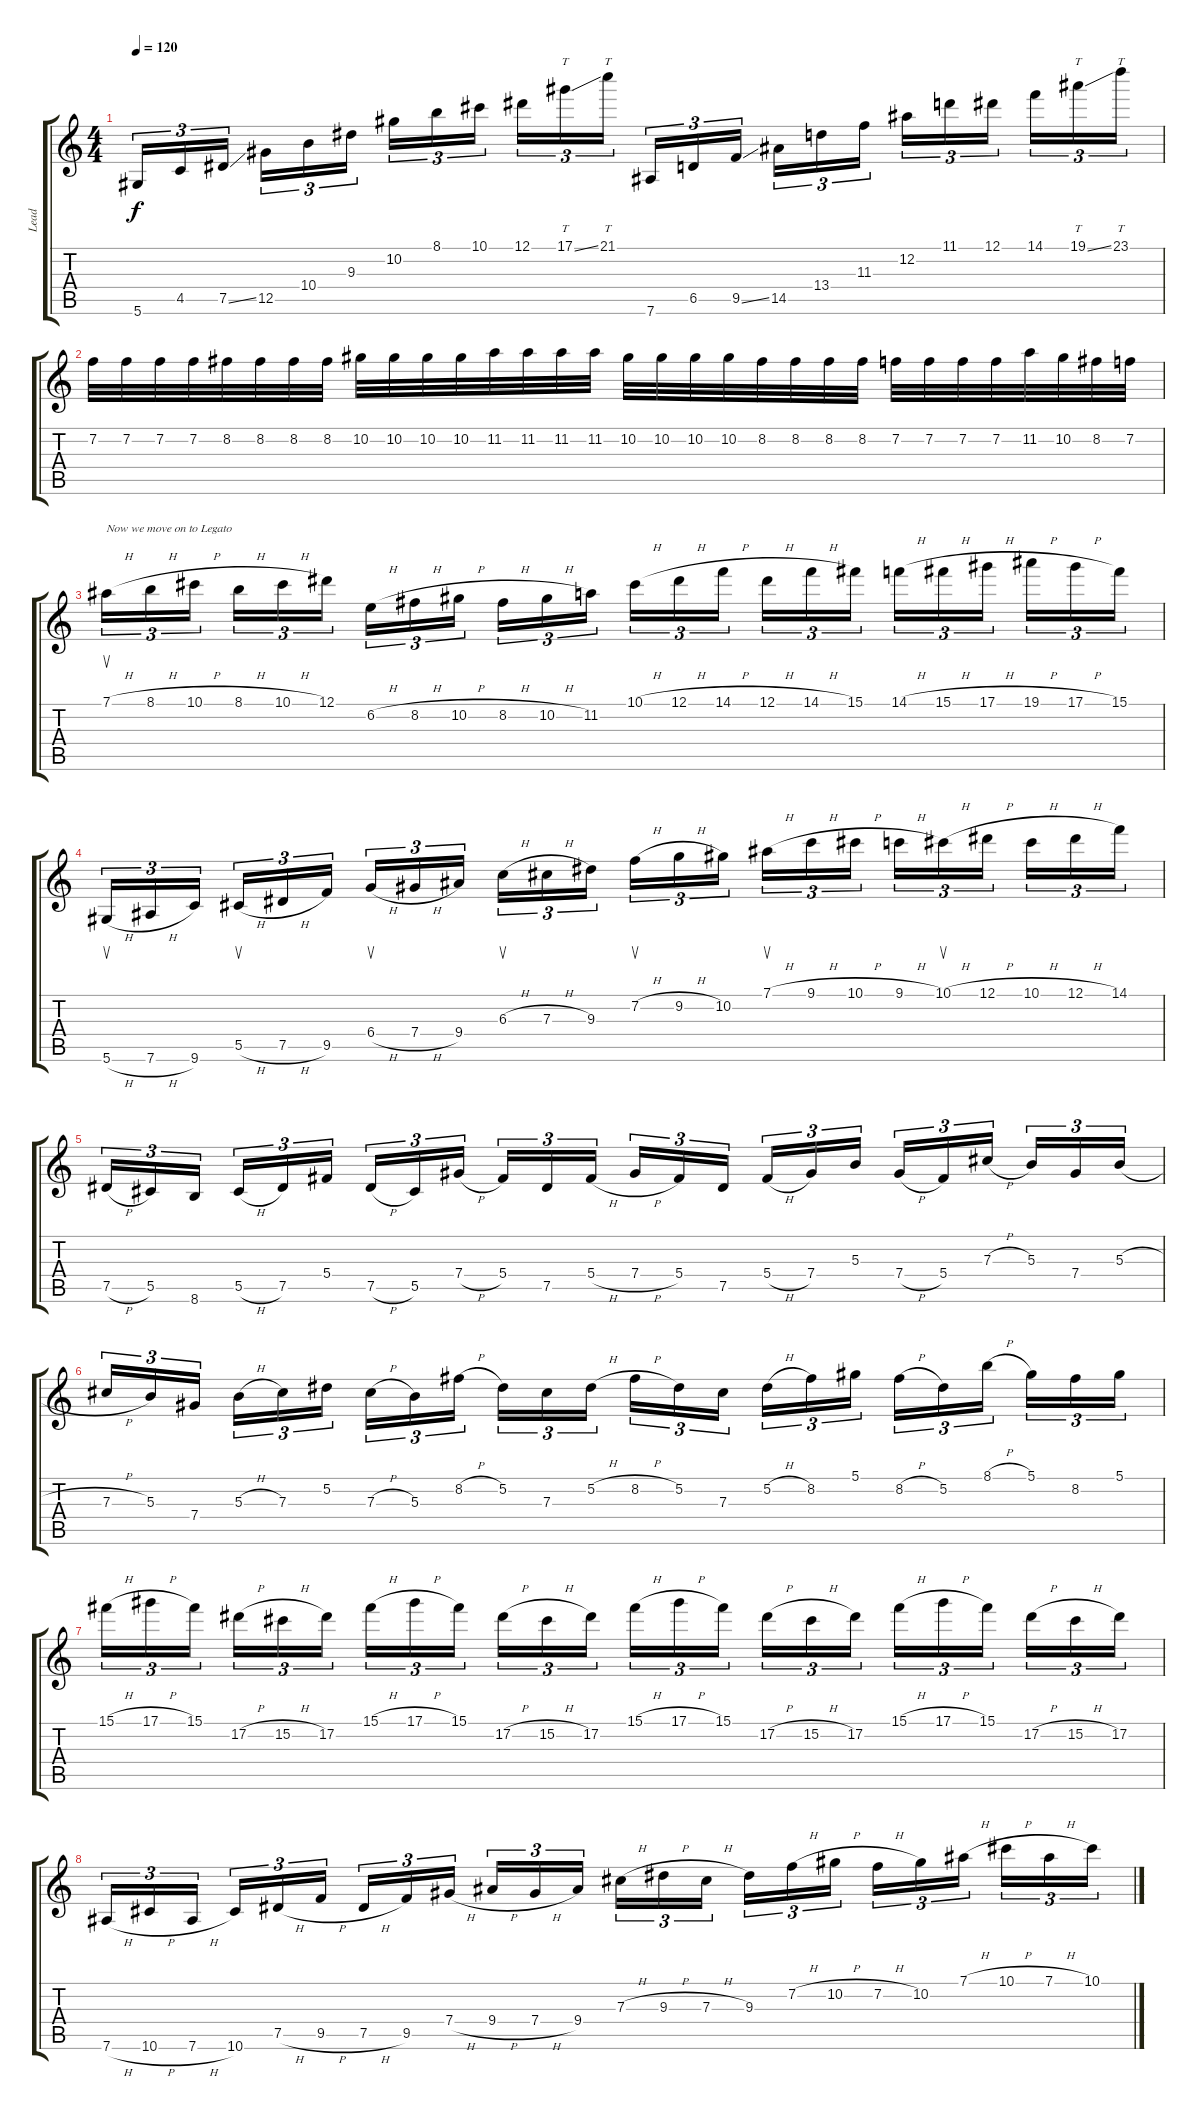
\track ("Lead" "Lead") {instrument overdrivenguitar}
\staff {score tabs}
\tuning (Eb4 Bb3 Gb3 Db3 Ab2 Eb2) {hide}
\ts (4 4)
\tempo 120
\clef g2
\ks c
5.6.16{tu (3 2) dy f} 4.5.16{tu (3 2)} 7.5{ss}.16{tu (3 2)} 12.5.16{tu (3 2)} 10.4.16{tu (3 2)} 9.3.16{tu (3 2)} 10.2.16{tu (3 2)} 8.1.16{tu (3 2)} 10.1.16{tu (3 2)} 12.1.16{tu (3 2)} 17.1{ss}.16{tt tu (3 2)} 21.1.16{tt tu (3 2)} 7.6.16{tu (3 2)} 6.5.16{tu (3 2)} 9.5{ss}.16{tu (3 2)} 14.5.16{tu (3 2)} 13.4.16{tu (3 2)} 11.3.16{tu (3 2)} 12.2.16{tu (3 2)} 11.1.16{tu (3 2)} 12.1.16{tu (3 2)} 14.1.16{tu (3 2)} 19.1{ss}.16{tt tu (3 2)} 23.1.16{tt tu (3 2)} |
7.2.32 7.2.32 7.2.32 7.2.32 8.2.32 8.2.32 8.2.32 8.2.32 10.2.32 10.2.32 10.2.32 10.2.32 11.2.32 11.2.32 11.2.32 11.2.32 10.2.32 10.2.32 10.2.32 10.2.32 8.2.32 8.2.32 8.2.32 8.2.32 7.2.32 7.2.32 7.2.32 7.2.32 11.2.32 10.2.32 8.2.32 7.2.32 |
7.1{h}.16{su tu (3 2) txt "Now we move on to Legato"} 8.1{h}.16{tu (3 2)} 10.1{h}.16{tu (3 2)} 8.1{h}.16{tu (3 2)} 10.1{h}.16{tu (3 2)} 12.1.16{tu (3 2)} 6.2{h}.16{tu (3 2)} 8.2{h}.16{tu (3 2)} 10.2{h}.16{tu (3 2)} 8.2{h}.16{tu (3 2)} 10.2{h}.16{tu (3 2)} 11.2.16{tu (3 2)} 10.1{h}.16{tu (3 2)} 12.1{h}.16{tu (3 2)} 14.1{h}.16{tu (3 2)} 12.1{h}.16{tu (3 2)} 14.1{h}.16{tu (3 2)} 15.1.16{tu (3 2)} 14.1{h}.16{tu (3 2)} 15.1{h}.16{tu (3 2)} 17.1{h}.16{tu (3 2)} 19.1{h}.16{tu (3 2)} 17.1{h}.16{tu (3 2)} 15.1.16{tu (3 2)} |
5.6{h}.16{su tu (3 2)} 7.6{h}.16{tu (3 2)} 9.6.16{tu (3 2)} 5.5{h}.16{su tu (3 2)} 7.5{h}.16{tu (3 2)} 9.5.16{tu (3 2)} 6.4{h}.16{su tu (3 2)} 7.4{h}.16{tu (3 2)} 9.4.16{tu (3 2)} 6.3{h}.16{su tu (3 2)} 7.3{h}.16{tu (3 2)} 9.3.16{tu (3 2)} 7.2{h}.16{su tu (3 2)} 9.2{h}.16{tu (3 2)} 10.2.16{tu (3 2)} 7.1{h}.16{su tu (3 2)} 9.1{h}.16{tu (3 2)} 10.1{h}.16{tu (3 2)} 9.1{h}.16{tu (3 2)} 10.1{h}.16{su tu (3 2)} 12.1{h}.16{tu (3 2)} 10.1{h}.16{tu (3 2)} 12.1{h}.16{tu (3 2)} 14.1.16{tu (3 2)} |
7.5{h}.16{tu (3 2)} 5.5.16{tu (3 2)} 8.6.16{tu (3 2)} 5.5{h}.16{tu (3 2)} 7.5.16{tu (3 2)} 5.4.16{tu (3 2)} 7.5{h}.16{tu (3 2)} 5.5.16{tu (3 2)} 7.4{h}.16{tu (3 2)} 5.4.16{tu (3 2)} 7.5.16{tu (3 2)} 5.4{h}.16{tu (3 2)} 7.4{h}.16{tu (3 2)} 5.4.16{tu (3 2)} 7.5.16{tu (3 2)} 5.4{h}.16{tu (3 2)} 7.4.16{tu (3 2)} 5.3.16{tu (3 2)} 7.4{h}.16{tu (3 2)} 5.4.16{tu (3 2)} 7.3{h}.16{tu (3 2)} 5.3.16{tu (3 2)} 7.4.16{tu (3 2)} 5.3{h}.16{tu (3 2)} |
7.3{h}.16{tu (3 2)} 5.3.16{tu (3 2)} 7.4.16{tu (3 2)} 5.3{h}.16{tu (3 2)} 7.3.16{tu (3 2)} 5.2.16{tu (3 2)} 7.3{h}.16{tu (3 2)} 5.3.16{tu (3 2)} 8.2{h}.16{tu (3 2)} 5.2.16{tu (3 2)} 7.3.16{tu (3 2)} 5.2{h}.16{tu (3 2)} 8.2{h}.16{tu (3 2)} 5.2.16{tu (3 2)} 7.3.16{tu (3 2)} 5.2{h}.16{tu (3 2)} 8.2.16{tu (3 2)} 5.1.16{tu (3 2)} 8.2{h}.16{tu (3 2)} 5.2.16{tu (3 2)} 8.1{h}.16{tu (3 2)} 5.1.16{tu (3 2)} 8.2.16{tu (3 2)} 5.1.16{tu (3 2)} |
15.1{h}.16{tu (3 2)} 17.1{h}.16{tu (3 2)} 15.1.16{tu (3 2)} 17.2{h}.16{tu (3 2)} 15.2{h}.16{tu (3 2)} 17.2.16{tu (3 2)} 15.1{h}.16{tu (3 2)} 17.1{h}.16{tu (3 2)} 15.1.16{tu (3 2)} 17.2{h}.16{tu (3 2)} 15.2{h}.16{tu (3 2)} 17.2.16{tu (3 2)} 15.1{h}.16{tu (3 2)} 17.1{h}.16{tu (3 2)} 15.1.16{tu (3 2)} 17.2{h}.16{tu (3 2)} 15.2{h}.16{tu (3 2)} 17.2.16{tu (3 2)} 15.1{h}.16{tu (3 2)} 17.1{h}.16{tu (3 2)} 15.1.16{tu (3 2)} 17.2{h}.16{tu (3 2)} 15.2{h}.16{tu (3 2)} 17.2.16{tu (3 2)} |
7.6{h}.16{tu (3 2)} 10.6{h}.16{tu (3 2)} 7.6{h}.16{tu (3 2)} 10.6.16{tu (3 2)} 7.5{h}.16{tu (3 2)} 9.5{h}.16{tu (3 2)} 7.5{h}.16{tu (3 2)} 9.5.16{tu (3 2)} 7.4{h}.16{tu (3 2)} 9.4{h}.16{tu (3 2)} 7.4{h}.16{tu (3 2)} 9.4.16{tu (3 2)} 7.3{h}.16{tu (3 2)} 9.3{h}.16{tu (3 2)} 7.3{h}.16{tu (3 2)} 9.3.16{tu (3 2)} 7.2{h}.16{tu (3 2)} 10.2{h}.16{tu (3 2)} 7.2{h}.16{tu (3 2)} 10.2.16{tu (3 2)} 7.1{h}.16{tu (3 2)} 10.1{h}.16{tu (3 2)} 7.1{h}.16{tu (3 2)} 10.1.16{tu (3 2)}
